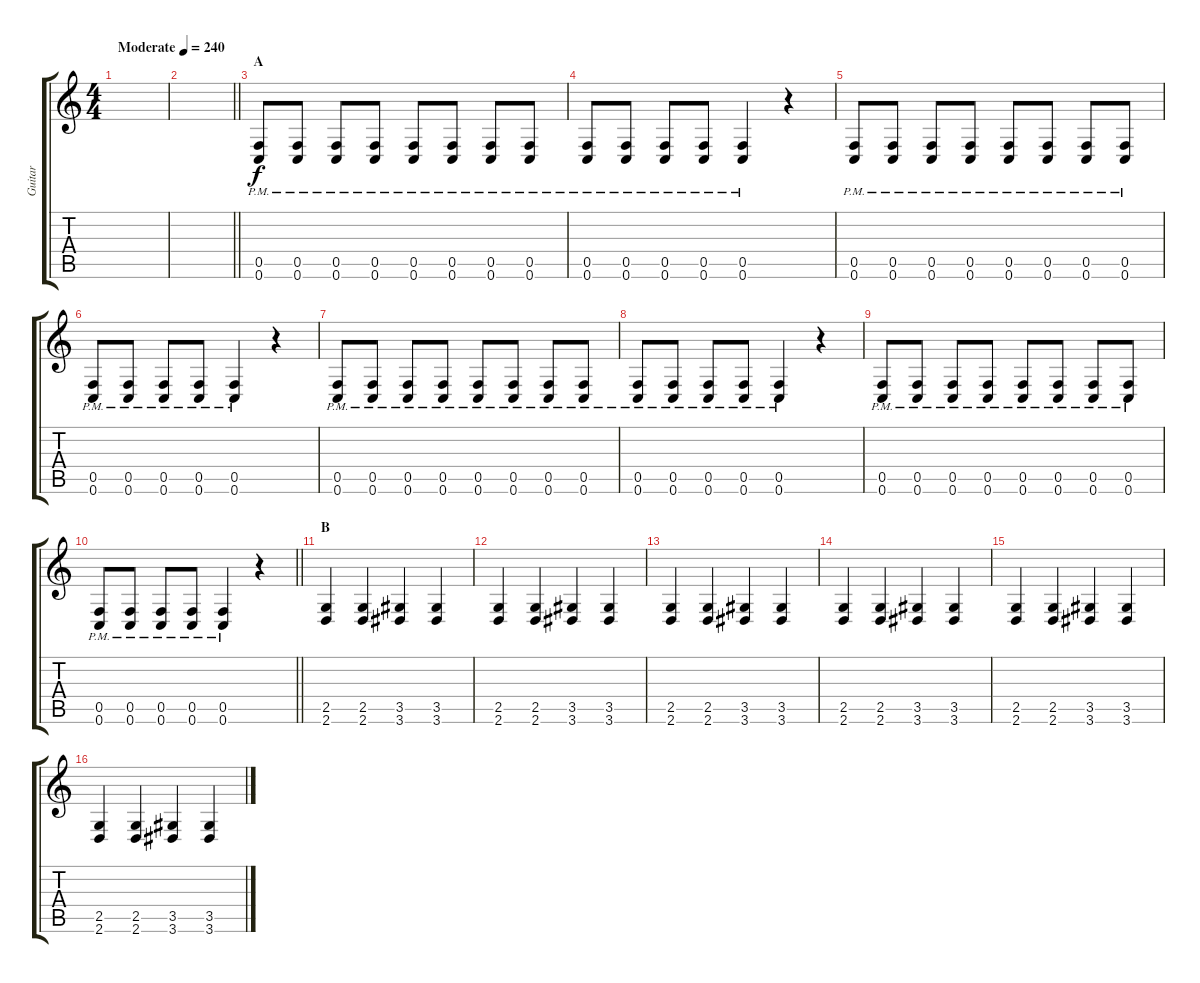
\track ("Guitar" "Guitar") {instrument distortionguitar}
\staff {score tabs}
\tuning (C4 G3 Eb3 Bb2 F2 C2) {hide}
\ts (4 4)
\tempo (240 "Moderate")
\clef g2
\ks c
|
\barLineRight lightlight
|
\section ("" "A")
(0.5{pm} 0.6{pm}).8 (0.5{pm} 0.6{pm}).8 (0.5{pm} 0.6{pm}).8 (0.5{pm} 0.6{pm}).8 (0.5{pm} 0.6{pm}).8 (0.5{pm} 0.6{pm}).8 (0.5{pm} 0.6{pm}).8 (0.5{pm} 0.6{pm}).8 |
(0.5{pm} 0.6{pm}).8 (0.5{pm} 0.6{pm}).8 (0.5{pm} 0.6{pm}).8 (0.5{pm} 0.6{pm}).8 (0.5{pm} 0.6{pm}).4 r.4 |
(0.5{pm} 0.6{pm}).8 (0.5{pm} 0.6{pm}).8 (0.5{pm} 0.6{pm}).8 (0.5{pm} 0.6{pm}).8 (0.5{pm} 0.6{pm}).8 (0.5{pm} 0.6{pm}).8 (0.5{pm} 0.6{pm}).8 (0.5{pm} 0.6{pm}).8 |
(0.5{pm} 0.6{pm}).8 (0.5{pm} 0.6{pm}).8 (0.5{pm} 0.6{pm}).8 (0.5{pm} 0.6{pm}).8 (0.5{pm} 0.6{pm}).4 r.4 |
(0.5{pm} 0.6{pm}).8 (0.5{pm} 0.6{pm}).8 (0.5{pm} 0.6{pm}).8 (0.5{pm} 0.6{pm}).8 (0.5{pm} 0.6{pm}).8 (0.5{pm} 0.6{pm}).8 (0.5{pm} 0.6{pm}).8 (0.5{pm} 0.6{pm}).8 |
(0.5{pm} 0.6{pm}).8 (0.5{pm} 0.6{pm}).8 (0.5{pm} 0.6{pm}).8 (0.5{pm} 0.6{pm}).8 (0.5{pm} 0.6{pm}).4 r.4 |
(0.5{pm} 0.6{pm}).8 (0.5{pm} 0.6{pm}).8 (0.5{pm} 0.6{pm}).8 (0.5{pm} 0.6{pm}).8 (0.5{pm} 0.6{pm}).8 (0.5{pm} 0.6{pm}).8 (0.5{pm} 0.6{pm}).8 (0.5{pm} 0.6{pm}).8 |
\barLineRight lightlight
(0.5{pm} 0.6{pm}).8 (0.5{pm} 0.6{pm}).8 (0.5{pm} 0.6{pm}).8 (0.5{pm} 0.6{pm}).8 (0.5{pm} 0.6{pm}).4 r.4 |
\section ("" "B")
(2.5 2.6).4 (2.5 2.6).4 (3.5 3.6).4 (3.5 3.6).4 |
(2.5 2.6).4 (2.5 2.6).4 (3.5 3.6).4 (3.5 3.6).4 |
(2.5 2.6).4 (2.5 2.6).4 (3.5 3.6).4 (3.5 3.6).4 |
(2.5 2.6).4 (2.5 2.6).4 (3.5 3.6).4 (3.5 3.6).4 |
(2.5 2.6).4 (2.5 2.6).4 (3.5 3.6).4 (3.5 3.6).4 |
(2.5 2.6).4 (2.5 2.6).4 (3.5 3.6).4 (3.5 3.6).4
